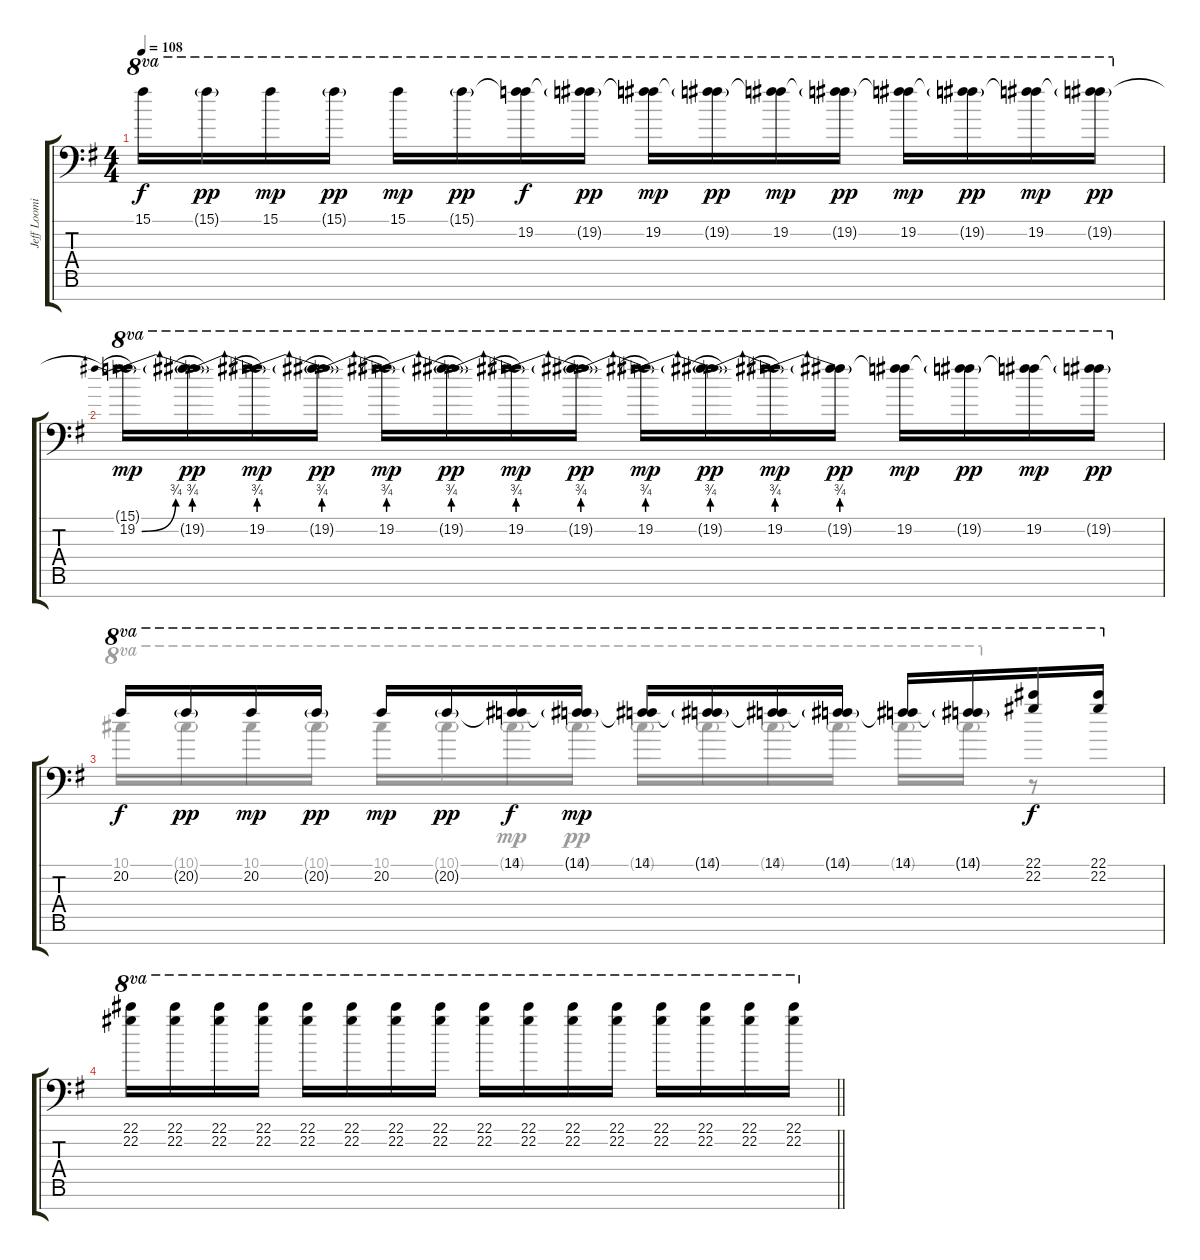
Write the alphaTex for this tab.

\track ("Jeff Loomis Lead 2" "Jeff Loomi") {instrument distortionguitar}
\staff {score tabs}
\tuning (Eb4 Bb3 Gb3 Db3 Ab2 Eb2 Bb1) {hide}
\voice
\ts (4 4)
\tempo 108
\clef f4
\ks g
15.1.16{ot 8va dy f} 15.1{g}.16{ot 8va dy pp} 15.1.16{ot 8va dy mp} 15.1{g}.16{ot 8va dy pp} 15.1.16{ot 8va dy mp} 15.1{g}.16{ot 8va dy pp} (15.1{t} 19.2).16{ot 8va dy f} (15.1{t} 19.2{g}).16{ot 8va dy pp} (15.1{t} 19.2).16{ot 8va dy mp} (15.1{t} 19.2{g}).16{ot 8va dy pp} (15.1{t} 19.2).16{ot 8va dy mp} (15.1{t} 19.2{g}).16{ot 8va dy pp} (15.1{t} 19.2).16{ot 8va dy mp} (15.1{t} 19.2{g}).16{ot 8va dy pp} (15.1{t} 19.2).16{ot 8va dy mp} (15.1{t} 19.2{g}).16{ot 8va dy pp} |
(15.1{t} 19.2{be (bend 0 0 60 3)}).16{ot 8va dy mp} (15.1{t} 19.2{be (prebend 0 3 60 3) g}).16{ot 8va dy pp} (15.1{t} 19.2{be (prebend 0 3 60 3)}).16{ot 8va dy mp} (15.1{t} 19.2{be (prebend 0 3 60 3) g}).16{ot 8va dy pp} (15.1{t} 19.2{be (prebend 0 3 60 3)}).16{ot 8va dy mp} (15.1{t} 19.2{be (prebend 0 3 60 3) g}).16{ot 8va dy pp} (15.1{t} 19.2{be (prebend 0 3 60 3)}).16{ot 8va dy mp} (15.1{t} 19.2{be (prebend 0 3 60 3) g}).16{ot 8va dy pp} (15.1{t} 19.2{be (prebend 0 3 60 3)}).16{ot 8va dy mp} (15.1{t} 19.2{be (prebend 0 3 60 3) g}).16{ot 8va dy pp} (15.1{t} 19.2{be (prebend 0 3 60 3)}).16{ot 8va dy mp} (15.1{t} 19.2{be (prebend 0 3 60 3) g}).16{ot 8va dy pp} (15.1{t} 19.2{be (hold 40 0 60 0)}).16{ot 8va dy mp} (15.1{t} 19.2{g}).16{ot 8va dy pp} (15.1{t} 19.2).16{ot 8va dy mp} (15.1{t} 19.2{g}).16{ot 8va dy pp} |
20.2.16{ot 8va dy f} 20.2{g}.16{ot 8va dy pp} 20.2.16{ot 8va dy mp} 20.2{g}.16{ot 8va dy pp} 20.2.16{ot 8va dy mp} 20.2{g}.16{ot 8va dy pp} (14.1 20.2{t}).16{ot 8va dy f} (14.1{g} 20.2{t}).16{ot 8va dy mp} (14.1 20.2{t}).16{ot 8va} (14.1{g} 20.2{t}).16{ot 8va} (14.1 20.2{t}).16{ot 8va} (14.1{g} 20.2{t}).16{ot 8va} (14.1 20.2{t}).16{ot 8va} (14.1{g} 20.2{t}).16{ot 8va} (22.1 22.2).16{ot 8va dy f} (22.1 22.2).16{ot 8va} |
\barLineRight lightlight
(22.1 22.2).16{ot 8va} (22.1 22.2).16{ot 8va} (22.1 22.2).16{ot 8va} (22.1 22.2).16{ot 8va} (22.1 22.2).16{ot 8va} (22.1 22.2).16{ot 8va} (22.1 22.2).16{ot 8va} (22.1 22.2).16{ot 8va} (22.1 22.2).16{ot 8va} (22.1 22.2).16{ot 8va} (22.1 22.2).16{ot 8va} (22.1 22.2).16{ot 8va} (22.1 22.2).16{ot 8va} (22.1 22.2).16{ot 8va} (22.1 22.2).16{ot 8va} (22.1 22.2).16{ot 8va}
\voice
\clef f4
\ottava regular
\simile none
\ks g
|
|
10.1.16{ot 8va} 10.1{g}.16{ot 8va dy pp} 10.1.16{ot 8va dy mp} 10.1{g}.16{ot 8va dy pp} 10.1.16{ot 8va dy mp} 10.1{g}.16{ot 8va dy pp} 10.1{g}.16{ot 8va dy mp} 10.1{g}.16{ot 8va dy pp} 10.1{g}.16{ot 8va} 10.1{g}.16{ot 8va} 10.1{g}.16{ot 8va} 10.1{g}.16{ot 8va} 10.1{g}.16{ot 8va} 10.1{g}.16{ot 8va} r.8 |
\barLineRight lightlight
